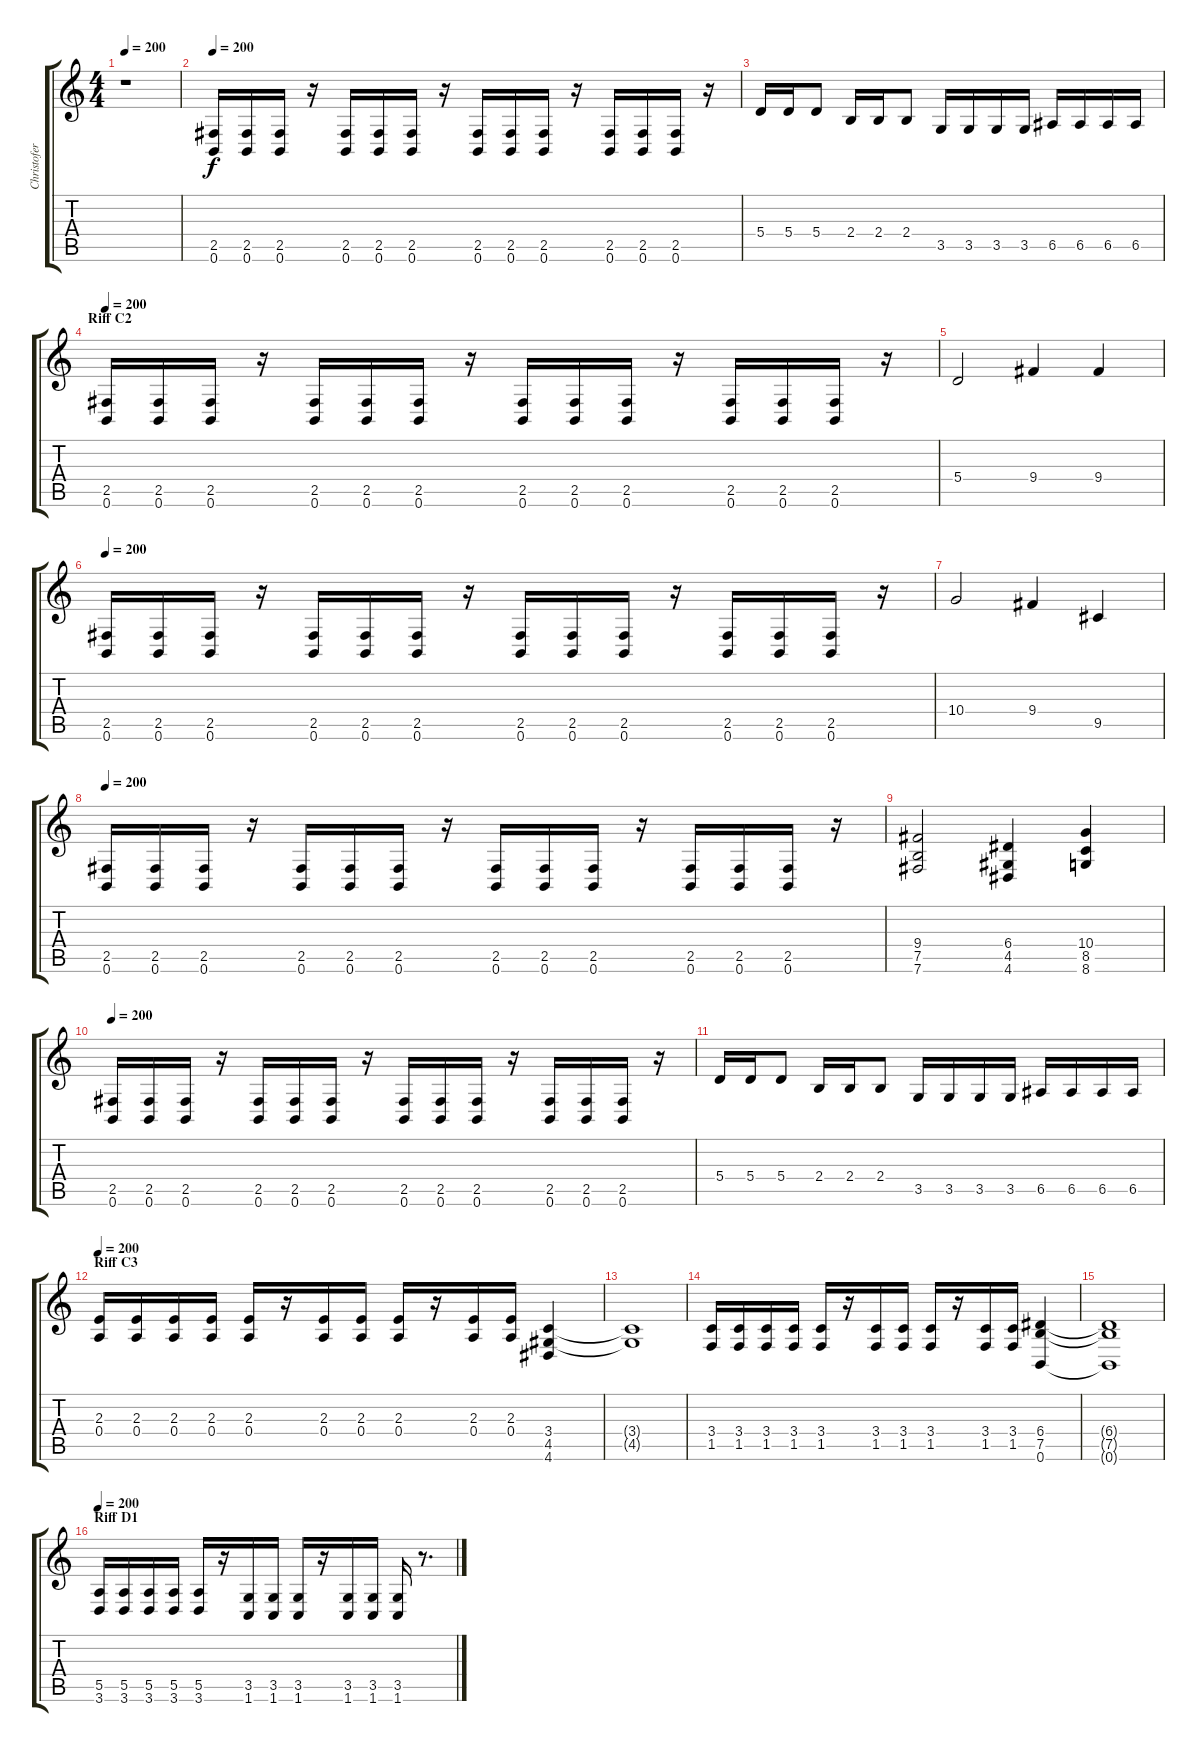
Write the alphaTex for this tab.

\track ("Christofer Malmström" "Christofer") {instrument distortionguitar}
\staff {score tabs}
\tuning (B3 Gb3 D3 A2 E2 B1) {hide}
\ts (4 4)
\tempo 200
\clef g2
\ks c
r.1{dy f} |
\tempo 200
(2.5 0.6).16 (2.5 0.6).16 (2.5 0.6).16 r.16 (2.5 0.6).16 (2.5 0.6).16 (2.5 0.6).16 r.16 (2.5 0.6).16 (2.5 0.6).16 (2.5 0.6).16 r.16 (2.5 0.6).16 (2.5 0.6).16 (2.5 0.6).16 r.16 |
5.4.16 5.4.16 5.4.8 2.4.16 2.4.16 2.4.8 3.5.16 3.5.16 3.5.16 3.5.16 6.5.16 6.5.16 6.5.16 6.5.16 |
\section ("" "Riff C2")
\tempo 200
(2.5 0.6).16 (2.5 0.6).16 (2.5 0.6).16 r.16 (2.5 0.6).16 (2.5 0.6).16 (2.5 0.6).16 r.16 (2.5 0.6).16 (2.5 0.6).16 (2.5 0.6).16 r.16 (2.5 0.6).16 (2.5 0.6).16 (2.5 0.6).16 r.16 |
5.4.2 9.4.4 9.4.4 |
\tempo 200
(2.5 0.6).16 (2.5 0.6).16 (2.5 0.6).16 r.16 (2.5 0.6).16 (2.5 0.6).16 (2.5 0.6).16 r.16 (2.5 0.6).16 (2.5 0.6).16 (2.5 0.6).16 r.16 (2.5 0.6).16 (2.5 0.6).16 (2.5 0.6).16 r.16 |
10.4.2 9.4.4 9.5.4 |
\tempo 200
(2.5 0.6).16 (2.5 0.6).16 (2.5 0.6).16 r.16 (2.5 0.6).16 (2.5 0.6).16 (2.5 0.6).16 r.16 (2.5 0.6).16 (2.5 0.6).16 (2.5 0.6).16 r.16 (2.5 0.6).16 (2.5 0.6).16 (2.5 0.6).16 r.16 |
(9.4 7.5 7.6).2 (6.4 4.5 4.6).4 (10.4 8.5 8.6).4 |
\tempo 200
(2.5 0.6).16 (2.5 0.6).16 (2.5 0.6).16 r.16 (2.5 0.6).16 (2.5 0.6).16 (2.5 0.6).16 r.16 (2.5 0.6).16 (2.5 0.6).16 (2.5 0.6).16 r.16 (2.5 0.6).16 (2.5 0.6).16 (2.5 0.6).16 r.16 |
5.4.16 5.4.16 5.4.8 2.4.16 2.4.16 2.4.8 3.5.16 3.5.16 3.5.16 3.5.16 6.5.16 6.5.16 6.5.16 6.5.16 |
\section ("" "Riff C3")
\tempo 200
(2.3 0.4).16 (2.3 0.4).16 (2.3 0.4).16 (2.3 0.4).16 (2.3 0.4).16 r.16 (2.3 0.4).16 (2.3 0.4).16 (2.3 0.4).16 r.16 (2.3 0.4).16 (2.3 0.4).16 (3.4 4.5 4.6).4 |
(3.4{t} 4.5{t}).1 |
(3.4 1.5).16 (3.4 1.5).16 (3.4 1.5).16 (3.4 1.5).16 (3.4 1.5).16 r.16 (3.4 1.5).16 (3.4 1.5).16 (3.4 1.5).16 r.16 (3.4 1.5).16 (3.4 1.5).16 (6.4 7.5 0.6).4 |
(6.4{t} 7.5{t} 0.6{t}).1 |
\section ("" "Riff D1")
\tempo 200
(5.5 3.6).16 (5.5 3.6).16 (5.5 3.6).16 (5.5 3.6).16 (5.5 3.6).16 r.16 (3.5 1.6).16 (3.5 1.6).16 (3.5 1.6).16 r.16 (3.5 1.6).16 (3.5 1.6).16 (3.5 1.6).16 r.8{d}
